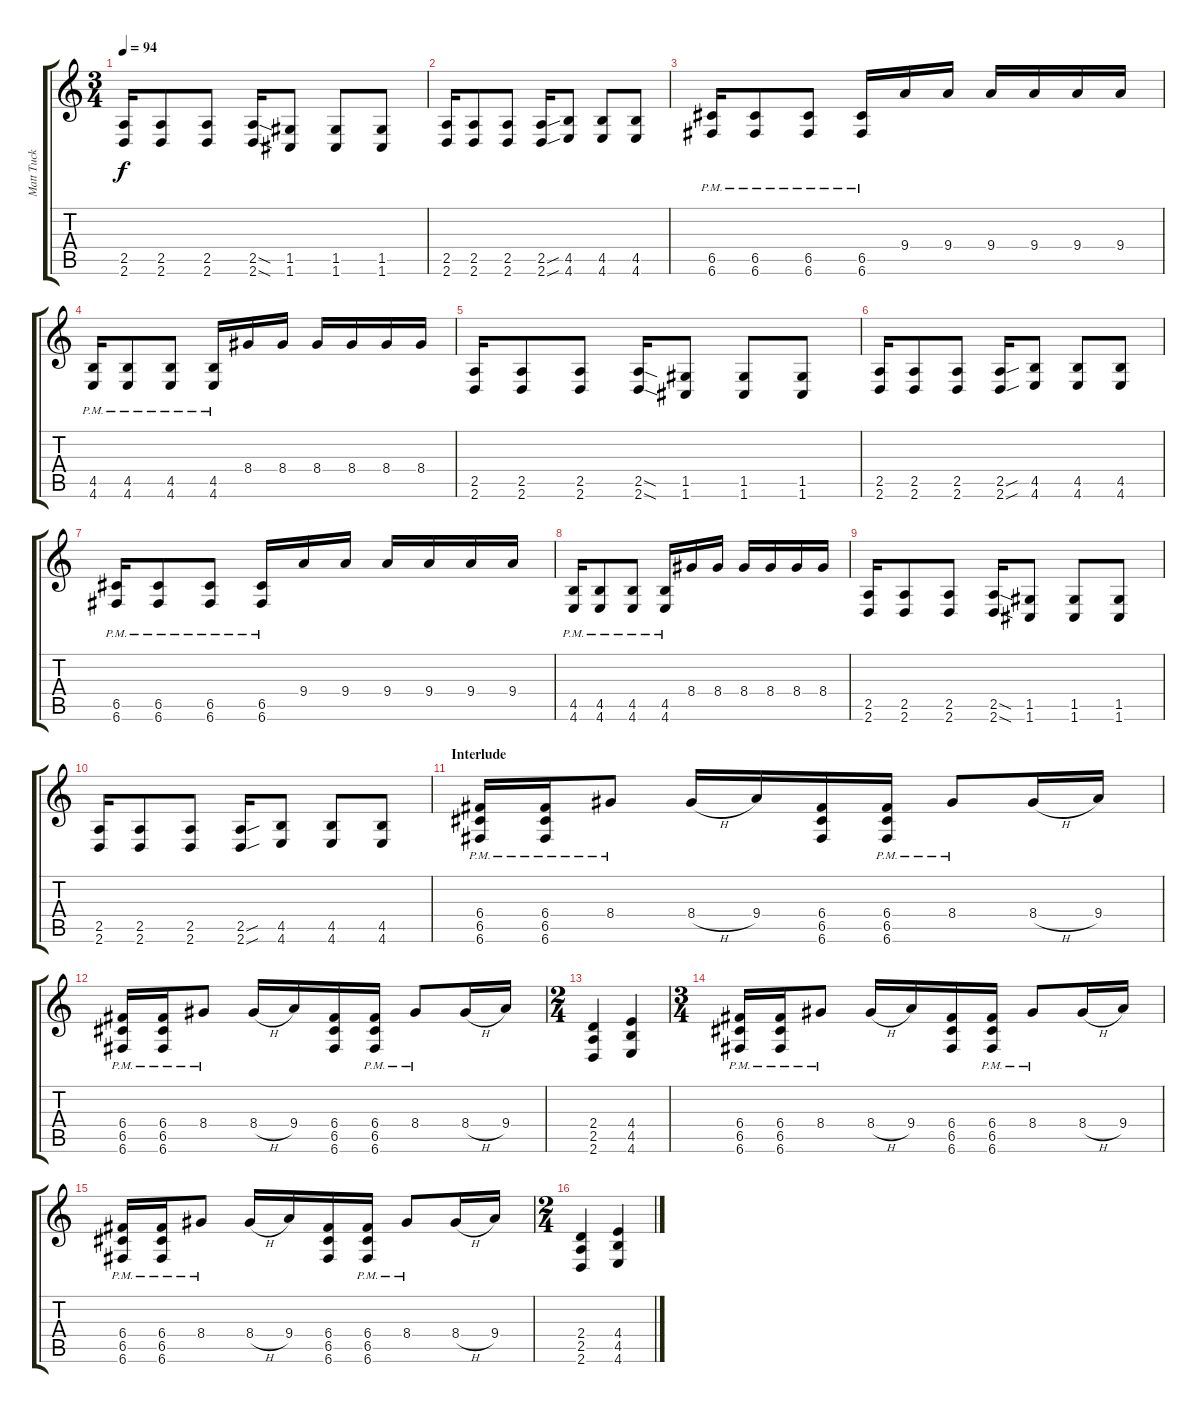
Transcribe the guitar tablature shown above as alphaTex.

\track ("Matt Tuck" "Matt Tuck") {instrument distortionguitar}
\staff {score tabs}
\tuning (D4 A3 F3 C3 G2 C2) {hide}
\ts (3 4)
\tempo 94
\clef g2
\ks c
(2.5 2.6).16{dy f} (2.5 2.6).8 (2.5 2.6).8 (2.5{sod} 2.6{sod}).16 (1.5 1.6).8 (1.5 1.6).8 (1.5 1.6).8 |
(2.5 2.6).16 (2.5 2.6).8 (2.5 2.6).8 (2.5{sou} 2.6{sou}).16 (4.5 4.6).8 (4.5 4.6).8 (4.5 4.6).8 |
(6.5{pm} 6.6{pm}).16 (6.5{pm} 6.6{pm}).8 (6.5{pm} 6.6{pm}).8 (6.5{pm} 6.6{pm}).16 9.4.16 9.4.16 9.4.16 9.4.16 9.4.16 9.4.16 |
(4.5{pm} 4.6{pm}).16 (4.5{pm} 4.6{pm}).8 (4.5{pm} 4.6{pm}).8 (4.5 4.6{pm}).16 8.4.16 8.4.16 8.4.16 8.4.16 8.4.16 8.4.16 |
(2.5 2.6).16 (2.5 2.6).8 (2.5 2.6).8 (2.5{sod} 2.6{sod}).16 (1.5 1.6).8 (1.5 1.6).8 (1.5 1.6).8 |
(2.5 2.6).16 (2.5 2.6).8 (2.5 2.6).8 (2.5{sou} 2.6{sou}).16 (4.5 4.6).8 (4.5 4.6).8 (4.5 4.6).8 |
(6.5{pm} 6.6{pm}).16 (6.5{pm} 6.6{pm}).8 (6.5{pm} 6.6{pm}).8 (6.5{pm} 6.6{pm}).16 9.4.16 9.4.16 9.4.16 9.4.16 9.4.16 9.4.16 |
(4.5{pm} 4.6{pm}).16 (4.5{pm} 4.6{pm}).8 (4.5{pm} 4.6{pm}).8 (4.5 4.6{pm}).16 8.4.16 8.4.16 8.4.16 8.4.16 8.4.16 8.4.16 |
(2.5 2.6).16 (2.5 2.6).8 (2.5 2.6).8 (2.5{sod} 2.6{sod}).16 (1.5 1.6).8 (1.5 1.6).8 (1.5 1.6).8 |
(2.5 2.6).16 (2.5 2.6).8 (2.5 2.6).8 (2.5{sou} 2.6{sou}).16 (4.5 4.6).8 (4.5 4.6).8 (4.5 4.6).8 |
\section ("" "Interlude")
(6.4{pm} 6.5{pm} 6.6{pm}).16 (6.4{pm} 6.5{pm} 6.6{pm}).16 8.4{pm}.8 8.4{h}.16 9.4.16 (6.4 6.5 6.6).16 (6.4{pm} 6.5{pm} 6.6{pm}).16 8.4{pm}.8 8.4{h}.16 9.4.16 |
(6.4{pm} 6.5{pm} 6.6{pm}).16 (6.4{pm} 6.5{pm} 6.6{pm}).16 8.4{pm}.8 8.4{h}.16 9.4.16 (6.4 6.5 6.6).16 (6.4{pm} 6.5{pm} 6.6{pm}).16 8.4{pm}.8 8.4{h}.16 9.4.16 |
\ts (2 4)
(2.4 2.5 2.6).4 (4.4 4.5 4.6).4 |
\ts (3 4)
(6.4{pm} 6.5{pm} 6.6{pm}).16 (6.4{pm} 6.5{pm} 6.6{pm}).16 8.4{pm}.8 8.4{h}.16 9.4.16 (6.4 6.5 6.6).16 (6.4{pm} 6.5{pm} 6.6{pm}).16 8.4{pm}.8 8.4{h}.16 9.4.16 |
(6.4{pm} 6.5{pm} 6.6{pm}).16 (6.4{pm} 6.5{pm} 6.6{pm}).16 8.4{pm}.8 8.4{h}.16 9.4.16 (6.4 6.5 6.6).16 (6.4{pm} 6.5{pm} 6.6{pm}).16 8.4{pm}.8 8.4{h}.16 9.4.16 |
\ts (2 4)
(2.4 2.5 2.6).4 (4.4 4.5 4.6).4
